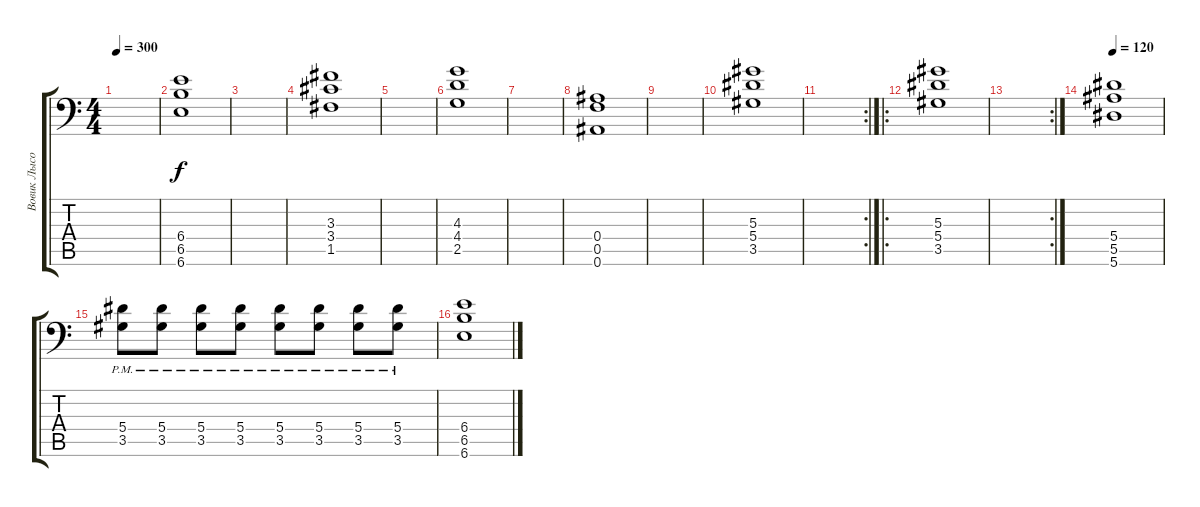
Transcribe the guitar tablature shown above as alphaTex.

\track ("Вовик Лысов-Гитара" "Вовик Лысо") {instrument distortionguitar}
\staff {score tabs}
\tuning (C4 G3 Eb3 Bb2 F2 Bb1) {hide}
\ts (4 4)
\tempo 300
\clef f4
\ks c
|
(6.4 6.5 6.6).1 |
|
(3.3 3.4 1.5).1 |
|
(4.3 4.4 2.5).1 |
|
(0.4 0.5 0.6).1 |
|
(5.3 5.4 3.5).1 |
\rc 2
|
\ro
(5.3 5.4 3.5).1 |
\rc 2
|
\tempo 120
(5.4 5.5 5.6).1 |
(5.4{pm} 3.5{pm}).8 (5.4{pm} 3.5{pm}).8 (5.4{pm} 3.5{pm}).8 (5.4{pm} 3.5{pm}).8 (5.4{pm} 3.5{pm}).8 (5.4{pm} 3.5{pm}).8 (5.4{pm} 3.5{pm}).8 (5.4{pm} 3.5{pm}).8 |
(6.4 6.5 6.6).1
